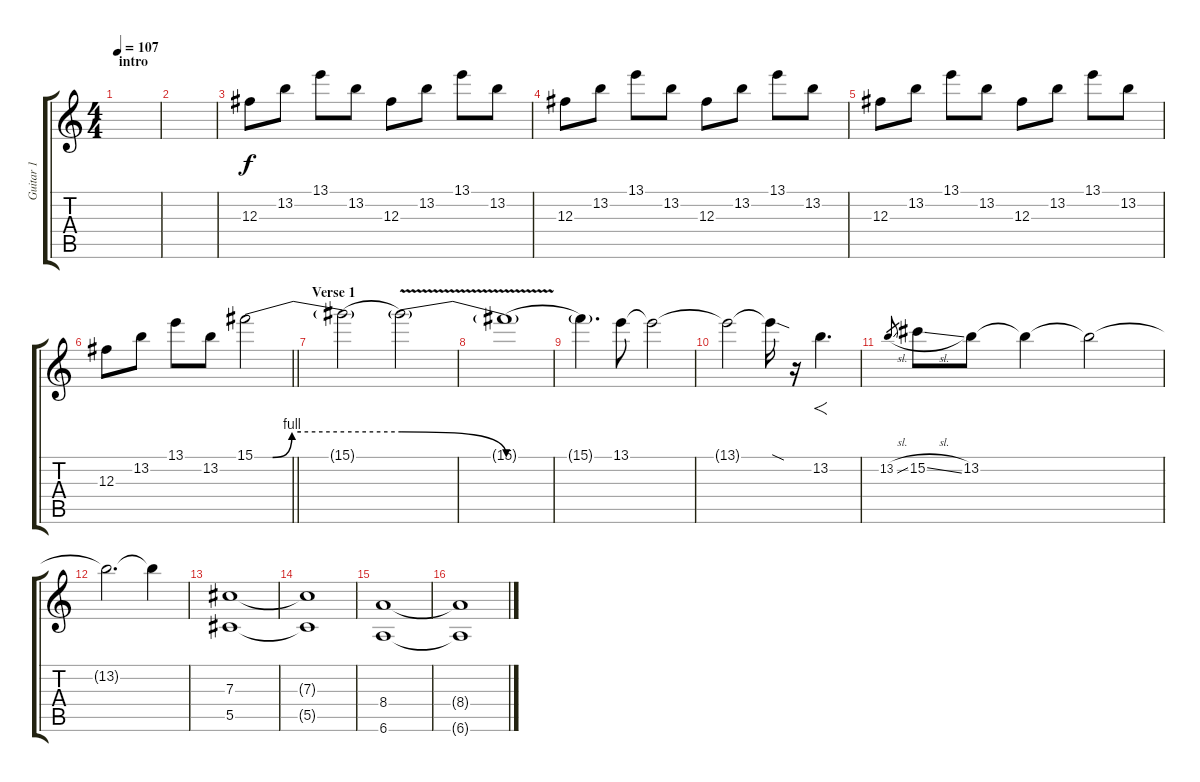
\track ("Guitar 1" "Guitar 1") {instrument overdrivenguitar}
\staff {score tabs}
\tuning (Eb4 Bb3 Gb3 Db3 Ab2 Eb2) {hide}
\ts (4 4)
\section ("" "intro")
\tempo 107
\clef g2
\ks c
|
|
12.3.8 13.2.8 13.1.8 13.2.8 12.3.8 13.2.8 13.1.8 13.2.8 |
12.3.8 13.2.8 13.1.8 13.2.8 12.3.8 13.2.8 13.1.8 13.2.8 |
12.3.8 13.2.8 13.1.8 13.2.8 12.3.8 13.2.8 13.1.8 13.2.8 |
\barLineRight lightlight
12.3.8 13.2.8 13.1.8 13.2.8 15.1{be (custom 0 0 12 0 25 4 31 4 60 4)}.2 |
\section ("" "Verse 1")
15.1{be (hold 0 4 60 4) t}.2 15.1{be (release 0 4 60 0) v t}.2 |
15.1{be (hold 0 0 60 0) t}.1 |
15.1{t}.4{d} 13.1.8 13.1{t}.2 |
13.1{t}.2 13.1{sod t}.16 r.16 13.2.4{f d} |
13.2{sl}.8{gr} 15.2{sl}.8 13.2.8 13.2{t}.4 13.2{t}.2 |
13.2{t}.2{d} 13.2{t}.4{volume 5} |
(7.3 5.5).1 |
(7.3{t} 5.5{t}).1 |
(8.4 6.6).1 |
(8.4{t} 6.6{t}).1
